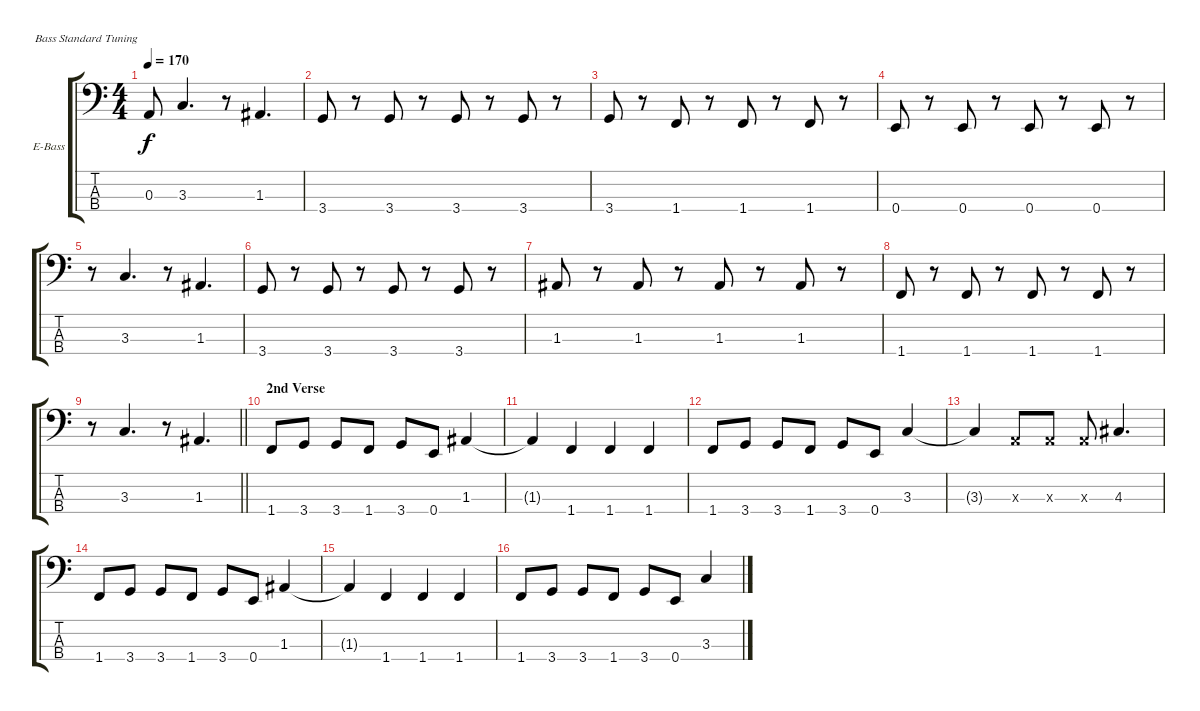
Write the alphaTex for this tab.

\bracketExtendMode groupsimilarinstruments
\firstSystemTrackNameOrientation horizontal
\otherSystemsTrackNameOrientation horizontal
\track ("Bass" "E-Bass") {instrument electricbasspick}
\staff {score tabs}
\tuning (G2 D2 A1 E1)
\ts (4 4)
\tempo 170
\clef f4
\ks c
0.3.8{dy f} 3.3.4{d} r.8 1.3.4{d} |
3.4.8 r.8 3.4.8 r.8 3.4.8 r.8 3.4.8 r.8 |
3.4.8 r.8 1.4.8 r.8 1.4.8 r.8 1.4.8 r.8 |
0.4.8 r.8 0.4.8 r.8 0.4.8 r.8 0.4.8 r.8 |
r.8 3.3.4{d} r.8 1.3.4{d} |
3.4.8 r.8 3.4.8 r.8 3.4.8 r.8 3.4.8 r.8 |
1.3.8 r.8 1.3.8 r.8 1.3.8 r.8 1.3.8 r.8 |
1.4.8 r.8 1.4.8 r.8 1.4.8 r.8 1.4.8 r.8 |
\barLineRight lightlight
r.8 3.3.4{d} r.8 1.3.4{d} |
\section ("" "2nd Verse")
1.4.8 3.4.8 3.4.8 1.4.8 3.4.8 0.4.8 1.3.4 |
1.3{t}.4 1.4.4 1.4.4 1.4.4 |
1.4.8 3.4.8 3.4.8 1.4.8 3.4.8 0.4.8 3.3.4 |
3.3{t}.4 0.3{x}.8 0.3{x}.8 0.3{x}.8 4.3.4{d} |
1.4.8 3.4.8 3.4.8 1.4.8 3.4.8 0.4.8 1.3.4 |
1.3{t}.4 1.4.4 1.4.4 1.4.4 |
1.4.8 3.4.8 3.4.8 1.4.8 3.4.8 0.4.8 3.3.4
